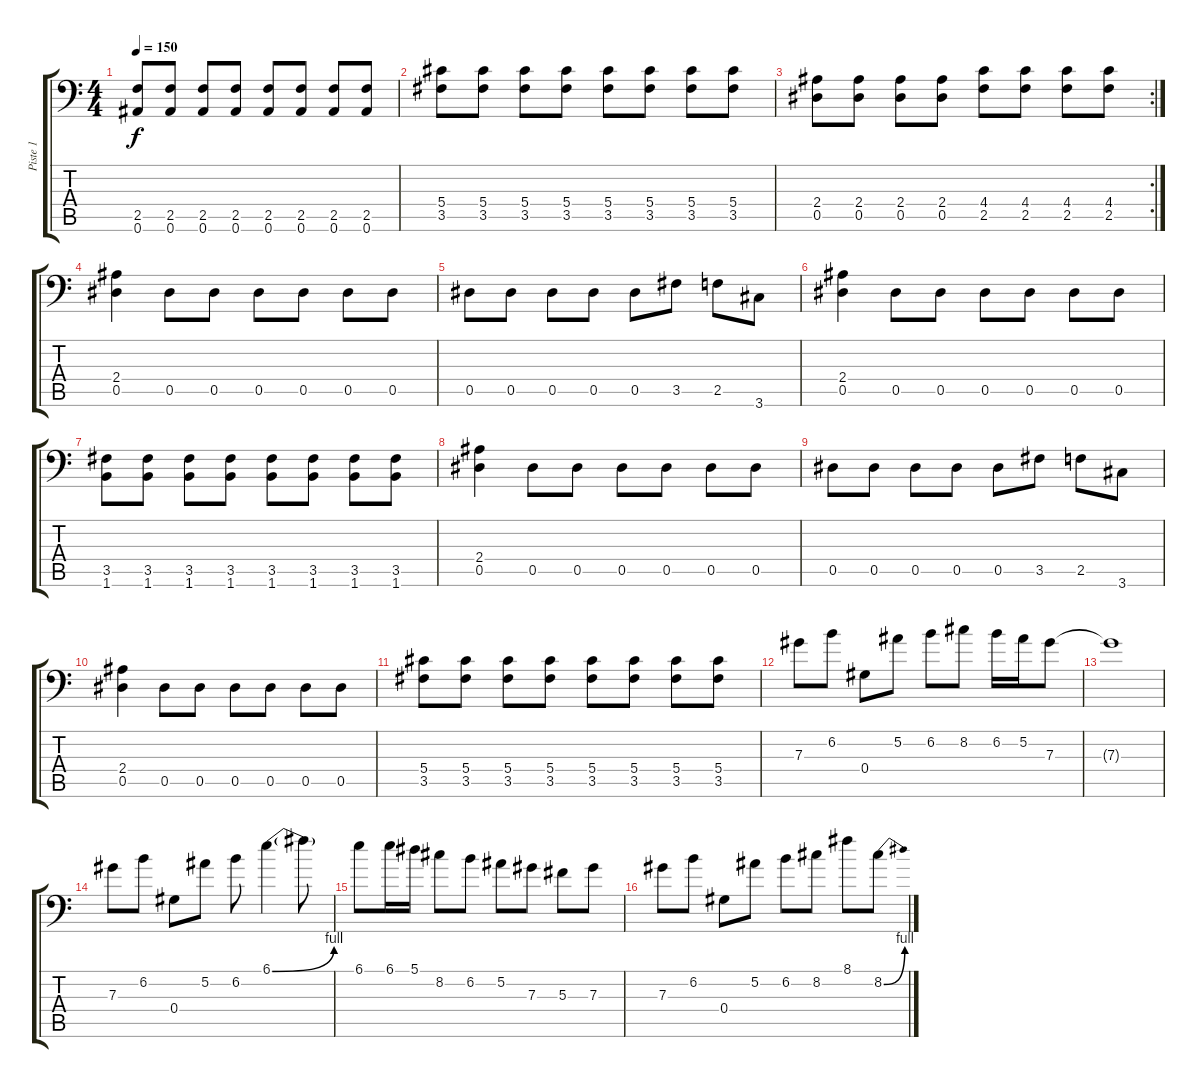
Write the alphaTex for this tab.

\track ("Piste 1" "Piste 1") {instrument distortionguitar}
\staff {score tabs}
\tuning (Bb3 F3 Db3 Ab2 Eb2 Bb1) {hide}
\ts (4 4)
\tempo 150
\clef f4
\ks c
(2.5 0.6).8{dy f} (2.5 0.6).8 (2.5 0.6).8 (2.5 0.6).8 (2.5 0.6).8 (2.5 0.6).8 (2.5 0.6).8 (2.5 0.6).8 |
(5.4 3.5).8 (5.4 3.5).8 (5.4 3.5).8 (5.4 3.5).8 (5.4 3.5).8 (5.4 3.5).8 (5.4 3.5).8 (5.4 3.5).8 |
\rc 2
(2.4 0.5).8 (2.4 0.5).8 (2.4 0.5).8 (2.4 0.5).8 (4.4 2.5).8 (4.4 2.5).8 (4.4 2.5).8 (4.4 2.5).8 |
(2.4 0.5).4 0.5.8 0.5.8 0.5.8 0.5.8 0.5.8 0.5.8 |
0.5.8 0.5.8 0.5.8 0.5.8 0.5.8 3.5.8 2.5.8 3.6.8 |
(2.4 0.5).4 0.5.8 0.5.8 0.5.8 0.5.8 0.5.8 0.5.8 |
(3.5 1.6).8 (3.5 1.6).8 (3.5 1.6).8 (3.5 1.6).8 (3.5 1.6).8 (3.5 1.6).8 (3.5 1.6).8 (3.5 1.6).8 |
(2.4 0.5).4 0.5.8 0.5.8 0.5.8 0.5.8 0.5.8 0.5.8 |
0.5.8 0.5.8 0.5.8 0.5.8 0.5.8 3.5.8 2.5.8 3.6.8 |
(2.4 0.5).4 0.5.8 0.5.8 0.5.8 0.5.8 0.5.8 0.5.8 |
(5.4 3.5).8 (5.4 3.5).8 (5.4 3.5).8 (5.4 3.5).8 (5.4 3.5).8 (5.4 3.5).8 (5.4 3.5).8 (5.4 3.5).8 |
7.3.8 6.2.8 0.4.8 5.2.8 6.2.8 8.2.8 6.2.16 5.2.16 7.3.8 |
7.3{t}.1 |
7.3.8 6.2.8 0.4.8 5.2.8 6.2.8 6.1{be (bend 0 0 60 4)}.4 6.1{t}.8 |
6.1.8 6.1.16 5.1.16 8.2.8 6.2.8 5.2.8 7.3.8 5.3.8 7.3.8 |
7.3.8 6.2.8 0.4.8 5.2.8 6.2.8 8.2.8 8.1.8 8.2{be (bend 0 0 60 4)}.8
